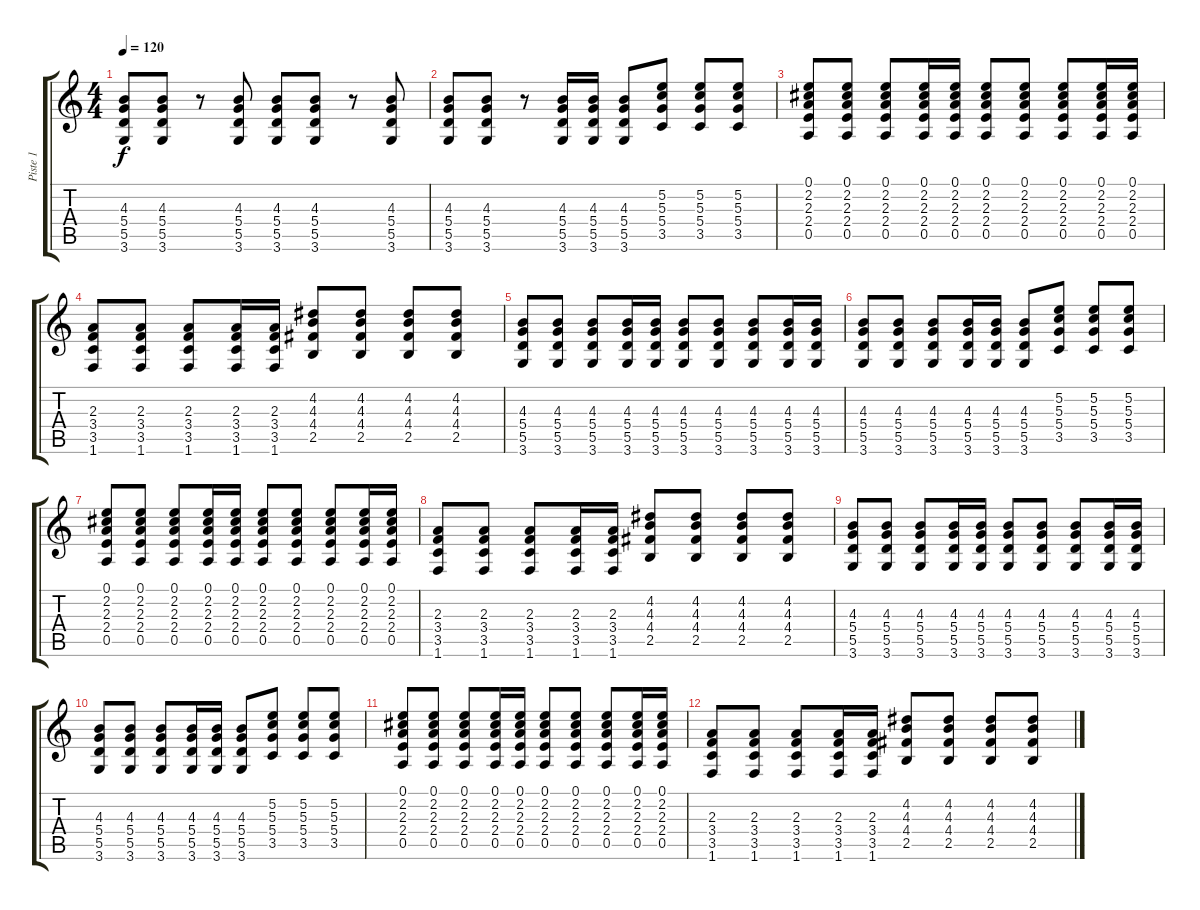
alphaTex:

\track ("Piste 1" "Piste 1") {instrument acousticguitarsteel}
\staff {score tabs}
\tuning (E4 B3 G3 D3 A2 E2) {hide}
\ts (4 4)
\tempo 120
\clef g2
\ks c
(4.3 5.4 5.5 3.6).8{dy f} (4.3 5.4 5.5 3.6).8 r.8 (4.3 5.4 5.5 3.6).8 (4.3 5.4 5.5 3.6).8 (4.3 5.4 5.5 3.6).8 r.8 (4.3 5.4 5.5 3.6).8 |
(4.3 5.4 5.5 3.6).8 (4.3 5.4 5.5 3.6).8 r.8 (4.3 5.4 5.5 3.6).16 (4.3 5.4 5.5 3.6).16 (4.3 5.4 5.5 3.6).8 (5.2 5.3 5.4 3.5).8 (5.2 5.3 5.4 3.5).8 (5.2 5.3 5.4 3.5).8 |
(0.1 2.2 2.3 2.4 0.5).8 (0.1 2.2 2.3 2.4 0.5).8 (0.1 2.2 2.3 2.4 0.5).8 (0.1 2.2 2.3 2.4 0.5).16 (0.1 2.2 2.3 2.4 0.5).16 (0.1 2.2 2.3 2.4 0.5).8 (0.1 2.2 2.3 2.4 0.5).8 (0.1 2.2 2.3 2.4 0.5).8 (0.1 2.2 2.3 2.4 0.5).16 (0.1 2.2 2.3 2.4 0.5).16 |
(2.3 3.4 3.5 1.6).8 (2.3 3.4 3.5 1.6).8 (2.3 3.4 3.5 1.6).8 (2.3 3.4 3.5 1.6).16 (2.3 3.4 3.5 1.6).16 (4.2 4.3 4.4 2.5).8 (4.2 4.3 4.4 2.5).8 (4.2 4.3 4.4 2.5).8 (4.2 4.3 4.4 2.5).8 |
(4.3 5.4 5.5 3.6).8 (4.3 5.4 5.5 3.6).8 (4.3 5.4 5.5 3.6).8 (4.3 5.4 5.5 3.6).16 (4.3 5.4 5.5 3.6).16 (4.3 5.4 5.5 3.6).8 (4.3 5.4 5.5 3.6).8 (4.3 5.4 5.5 3.6).8 (4.3 5.4 5.5 3.6).16 (4.3 5.4 5.5 3.6).16 |
(4.3 5.4 5.5 3.6).8 (4.3 5.4 5.5 3.6).8 (4.3 5.4 5.5 3.6).8 (4.3 5.4 5.5 3.6).16 (4.3 5.4 5.5 3.6).16 (4.3 5.4 5.5 3.6).8 (5.2 5.3 5.4 3.5).8 (5.2 5.3 5.4 3.5).8 (5.2 5.3 5.4 3.5).8 |
(0.1 2.2 2.3 2.4 0.5).8 (0.1 2.2 2.3 2.4 0.5).8 (0.1 2.2 2.3 2.4 0.5).8 (0.1 2.2 2.3 2.4 0.5).16 (0.1 2.2 2.3 2.4 0.5).16 (0.1 2.2 2.3 2.4 0.5).8 (0.1 2.2 2.3 2.4 0.5).8 (0.1 2.2 2.3 2.4 0.5).8 (0.1 2.2 2.3 2.4 0.5).16 (0.1 2.2 2.3 2.4 0.5).16 |
(2.3 3.4 3.5 1.6).8 (2.3 3.4 3.5 1.6).8 (2.3 3.4 3.5 1.6).8 (2.3 3.4 3.5 1.6).16 (2.3 3.4 3.5 1.6).16 (4.2 4.3 4.4 2.5).8 (4.2 4.3 4.4 2.5).8 (4.2 4.3 4.4 2.5).8 (4.2 4.3 4.4 2.5).8 |
(4.3 5.4 5.5 3.6).8 (4.3 5.4 5.5 3.6).8 (4.3 5.4 5.5 3.6).8 (4.3 5.4 5.5 3.6).16 (4.3 5.4 5.5 3.6).16 (4.3 5.4 5.5 3.6).8 (4.3 5.4 5.5 3.6).8 (4.3 5.4 5.5 3.6).8 (4.3 5.4 5.5 3.6).16 (4.3 5.4 5.5 3.6).16 |
(4.3 5.4 5.5 3.6).8 (4.3 5.4 5.5 3.6).8 (4.3 5.4 5.5 3.6).8 (4.3 5.4 5.5 3.6).16 (4.3 5.4 5.5 3.6).16 (4.3 5.4 5.5 3.6).8 (5.2 5.3 5.4 3.5).8 (5.2 5.3 5.4 3.5).8 (5.2 5.3 5.4 3.5).8 |
(0.1 2.2 2.3 2.4 0.5).8 (0.1 2.2 2.3 2.4 0.5).8 (0.1 2.2 2.3 2.4 0.5).8 (0.1 2.2 2.3 2.4 0.5).16 (0.1 2.2 2.3 2.4 0.5).16 (0.1 2.2 2.3 2.4 0.5).8 (0.1 2.2 2.3 2.4 0.5).8 (0.1 2.2 2.3 2.4 0.5).8 (0.1 2.2 2.3 2.4 0.5).16 (0.1 2.2 2.3 2.4 0.5).16 |
(2.3 3.4 3.5 1.6).8 (2.3 3.4 3.5 1.6).8 (2.3 3.4 3.5 1.6).8 (2.3 3.4 3.5 1.6).16 (2.3 3.4 3.5 1.6).16 (4.2 4.3 4.4 2.5).8 (4.2 4.3 4.4 2.5).8 (4.2 4.3 4.4 2.5).8 (4.2 4.3 4.4 2.5).8
